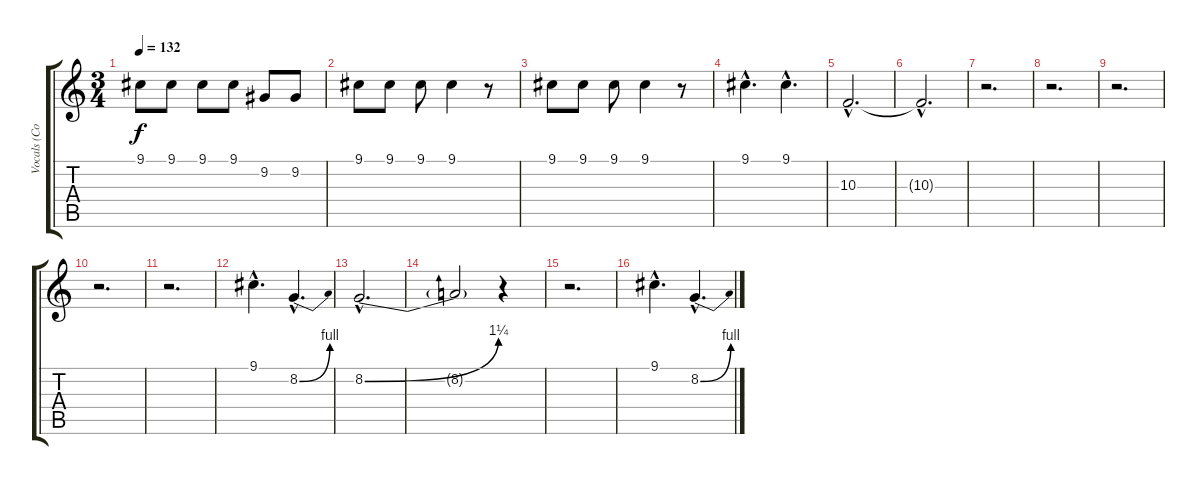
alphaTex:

\track ("Vocals (Corin)" "Vocals (Co") {instrument brightacousticpiano}
\staff {score tabs}
\tuning (E4 B3 G3 D3 A2 E2) {hide}
\ts (3 4)
\tempo 132
\clef g2
\ks c
9.1.8{dy f} 9.1.8 9.1.8 9.1.8 9.2.8 9.2.8 |
9.1.8 9.1.8 9.1.8 9.1.4 r.8 |
9.1.8 9.1.8 9.1.8 9.1.4 r.8 |
9.1{hac}.4{d} 9.1{hac}.4{d} |
10.3{hac}.2{d} |
10.3{hac t}.2{d} |
r.2{d} |
r.2{d} |
r.2{d} |
r.2{d} |
r.2{d} |
9.1{hac}.4{d} 8.2{be (bend 0 0 60 4) hac}.4{d} |
8.2{be (bend 0 0 60 5) hac}.2{d} |
8.2{t}.2 r.4 |
r.2{d} |
9.1{hac}.4{d} 8.2{be (bend 0 0 60 4) hac}.4{d}
